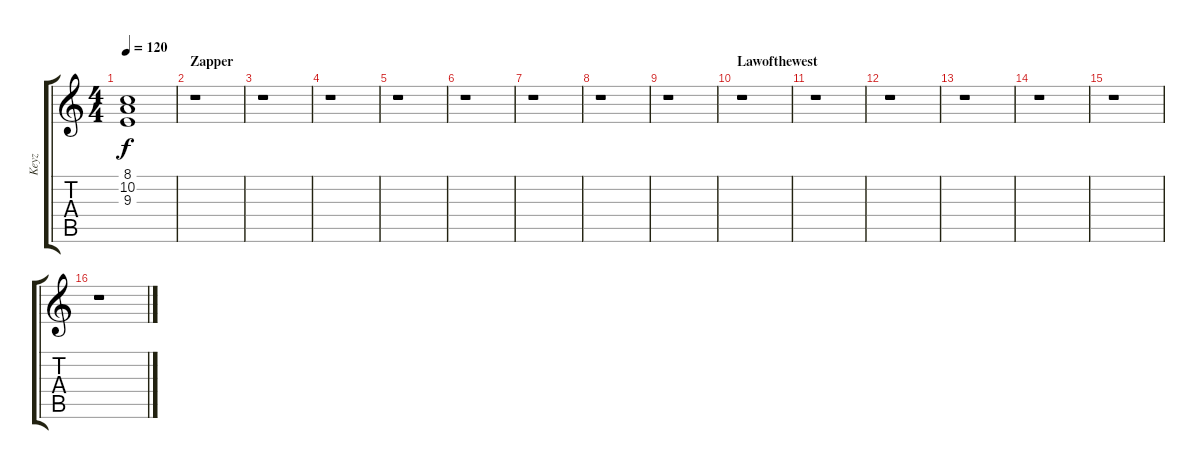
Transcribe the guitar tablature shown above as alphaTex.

\track ("Keyz" "Keyz") {instrument electricpiano1}
\staff {score tabs}
\tuning (E4 B3 G3 D3 A2 E2) {hide}
\ts (4 4)
\tempo 120
\clef g2
\ks c
(8.1 10.2 9.3).1{dy f} |
\section ("" "Zapper")
r.1 |
r.1 |
r.1 |
r.1 |
r.1 |
r.1 |
r.1 |
r.1 |
\section ("" "Lawofthewest")
r.1 |
r.1 |
r.1 |
r.1 |
r.1 |
r.1 |
r.1
